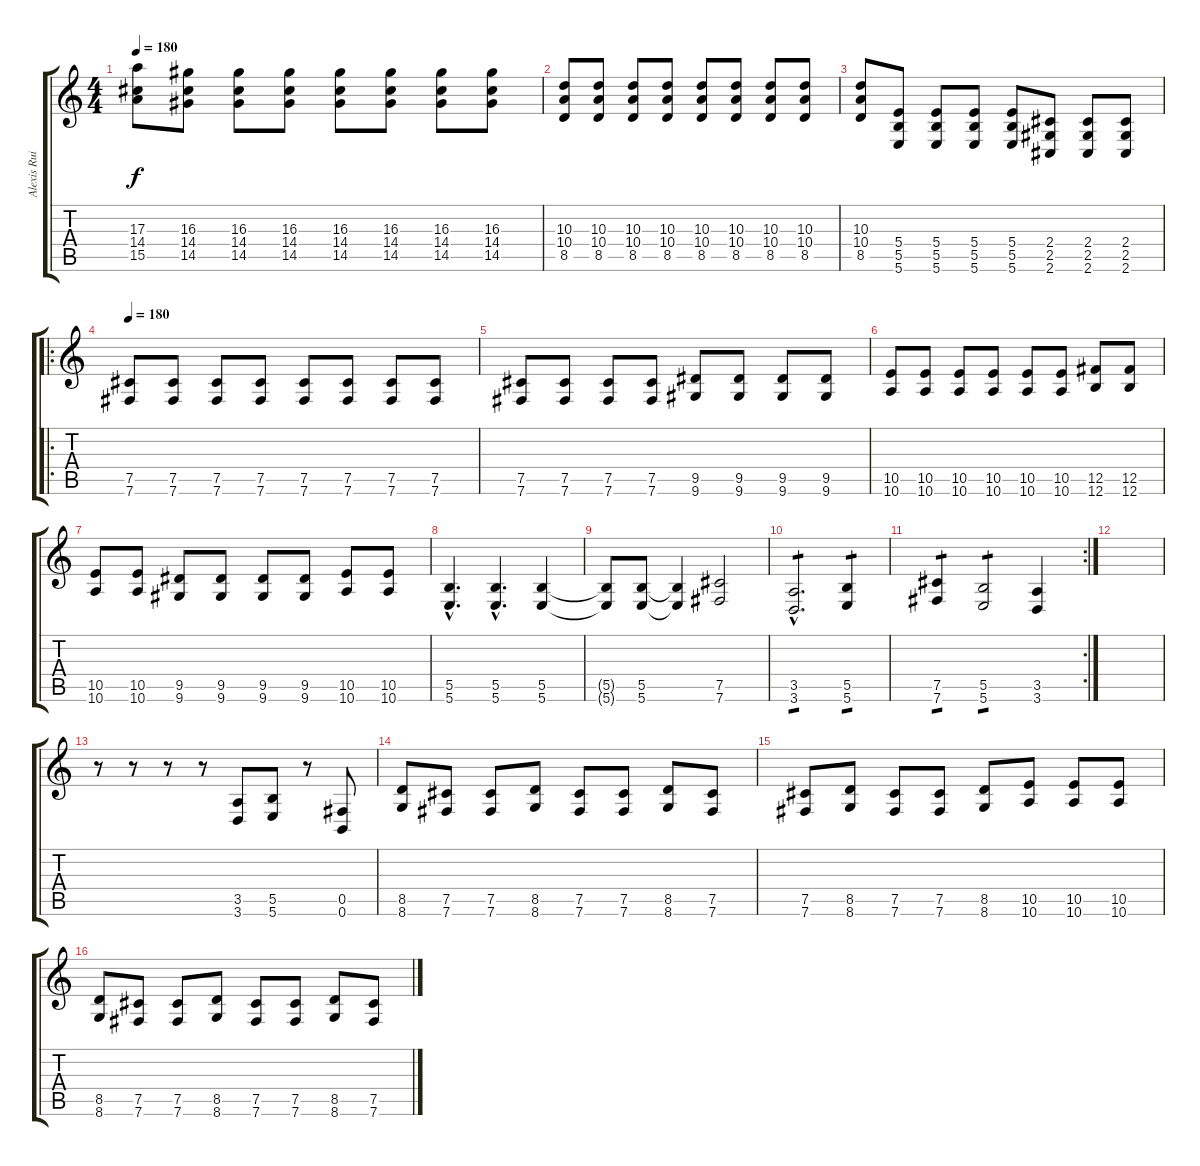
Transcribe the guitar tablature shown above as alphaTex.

\track ("Alexis Ruiz (Guitarra)" "Alexis Rui") {instrument distortionguitar}
\staff {score tabs}
\tuning (Db4 Ab3 E3 B2 Gb2 B1) {hide}
\ts (4 4)
\tempo 180
\clef g2
\ks c
(17.3 14.4 15.5).8{dy f} (16.3 14.4 14.5).8 (16.3 14.4 14.5).8 (16.3 14.4 14.5).8 (16.3 14.4 14.5).8 (16.3 14.4 14.5).8 (16.3 14.4 14.5).8 (16.3 14.4 14.5).8 |
(10.3 10.4 8.5).8 (10.3 10.4 8.5).8 (10.3 10.4 8.5).8 (10.3 10.4 8.5).8 (10.3 10.4 8.5).8 (10.3 10.4 8.5).8 (10.3 10.4 8.5).8 (10.3 10.4 8.5).8 |
(10.3 10.4 8.5).8 (5.4 5.5 5.6).8 (5.4 5.5 5.6).8 (5.4 5.5 5.6).8 (5.4 5.5 5.6).8 (2.4 2.5 2.6).8 (2.4 2.5 2.6).8 (2.4 2.5 2.6).8 |
\ro
\tempo 180
(7.5 7.6).8{volume 14} (7.5 7.6).8 (7.5 7.6).8 (7.5 7.6).8 (7.5 7.6).8 (7.5 7.6).8 (7.5 7.6).8 (7.5 7.6).8 |
(7.5 7.6).8 (7.5 7.6).8 (7.5 7.6).8 (7.5 7.6).8 (9.5 9.6).8 (9.5 9.6).8 (9.5 9.6).8 (9.5 9.6).8 |
(10.5 10.6).8 (10.5 10.6).8 (10.5 10.6).8 (10.5 10.6).8 (10.5 10.6).8 (10.5 10.6).8 (12.5 12.6).8 (12.5 12.6).8 |
(10.5 10.6).8 (10.5 10.6).8 (9.5 9.6).8 (9.5 9.6).8 (9.5 9.6).8 (9.5 9.6).8 (10.5 10.6).8 (10.5 10.6).8 |
(5.5{hac} 5.6{hac}).4{d} (5.5{hac} 5.6{hac}).4{d} (5.5 5.6).4 |
(5.5{t} 5.6{t}).8 (5.5 5.6).8 (5.5{t} 5.6{t}).4 (7.5 7.6).2 |
(3.5{hac} 3.6{hac}).2{d tp 1} (5.5 5.6).4{tp 1} |
\rc 2
(7.5 7.6).4{tp 1} (5.5 5.6).2{tp 1} (3.5 3.6).4 |
|
r.8 r.8 r.8 r.8 (3.5 3.6).8 (5.5 5.6).8 r.8 (0.5 0.6).8 |
(8.5 8.6).8 (7.5 7.6).8 (7.5 7.6).8 (8.5 8.6).8 (7.5 7.6).8 (7.5 7.6).8 (8.5 8.6).8 (7.5 7.6).8 |
(7.5 7.6).8 (8.5 8.6).8 (7.5 7.6).8 (7.5 7.6).8 (8.5 8.6).8 (10.5 10.6).8 (10.5 10.6).8 (10.5 10.6).8 |
(8.5 8.6).8 (7.5 7.6).8 (7.5 7.6).8 (8.5 8.6).8 (7.5 7.6).8 (7.5 7.6).8 (8.5 8.6).8 (7.5 7.6).8
